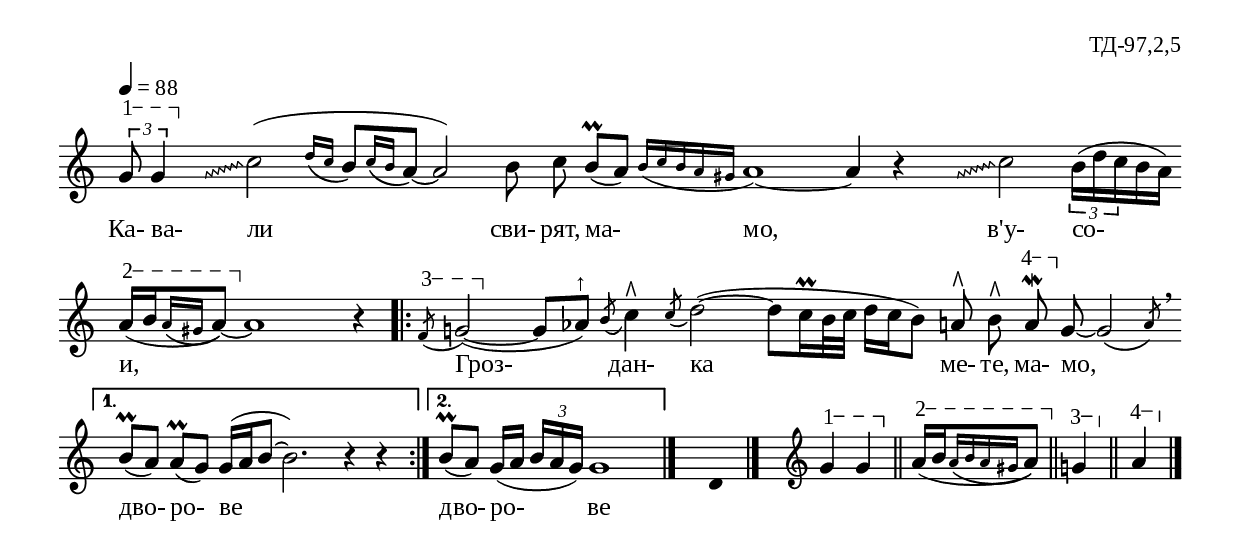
%{
td_097_2_05
%}

\include "td-preamble.ly"

\score {
\relative c'' {
\tempo 4 = 88
\cadenzaOn
\override Glissando #'style = #'zigzag
\varA
\times 2/3 { g8\startTextSpan g4\stopTextSpan } 
\hideNotes \noteFi g64\glissando \unHideNotes 
c2( \grace { d16[\( c] } b8\)[ \grace { c16[\( b] } a8]\)~ a2)
b8 c\noBeam b[(\prall a]) \acciaccatura { b16[ c b a gis] } a1~ a4 r
\bar ""
\hideNotes \noteFi g64\glissando \unHideNotes c2 \times 2/3 { b16[( d c } b a]) \bar ""
\varB
a16\startTextSpan[( b \grace { a[\( gis!] } a8\stopTextSpan]\))~ \bar ""
a1 r4
\repeat volta 2 {
\varC  
\acciaccatura f8\startTextSpan g2\stopTextSpan(~ 
g8[ aes^"↑"]) \acciaccatura b8 c4^\rtoe \bar ""
\acciaccatura c8 d2(~ d8[ c16\prall b32 c] \bar ""
d16[ c b8]) a8^\rtoe b\noBeam^\rtoe 
\varD
s16\startTextSpan a8\stopTextSpan\mordent 
g\noBeam~ 
\afterGrace g2\( { \stdB a8\) \stdE } \breathe  \bar "" }
\alternative { { b8\prall[( a]) a[(\prall g]) g16[( a b8]~ b2.) r4 r } 
{ b8[(\prall a]) g16[( a] \times 2/3 { b[ a g]) } g1 } }
 \bar "|." 
s4 \fixB d \fixC
  \bar "|." 
s16 \clef treble
\varA
g4\startTextSpan g\stopTextSpan \bar "||"
\varB
a16\startTextSpan[( b \grace { a[\( b a gis!] } a8\stopTextSpan]\)) \bar "||"
\varC  
s16\startTextSpan g4\stopTextSpan \bar "||" 
\varD
s16\startTextSpan a4\stopTextSpan
 \bar "|."   
}
\addlyrics { Ка- ва- " " ли сви- рят, ма- мо, " " в'у- со- и, Гроз- дан- ка 
ме- те, ма- мо, дво- ро- ве дво- ро- ве }
%
\layout {
   \context { 
	    \Staff \remove "Time_signature_engraver" } 
  indent = #0
  line-width = 190\mm
  ragged-right=##f
}
%
\midi { 
	\context {
		\Score tempoWholesPerMinute = #(ly:make-moment 88 4)
		}
	}
}
%
\header{
  opus = "ТД-97,2,5"
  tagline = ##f
}


